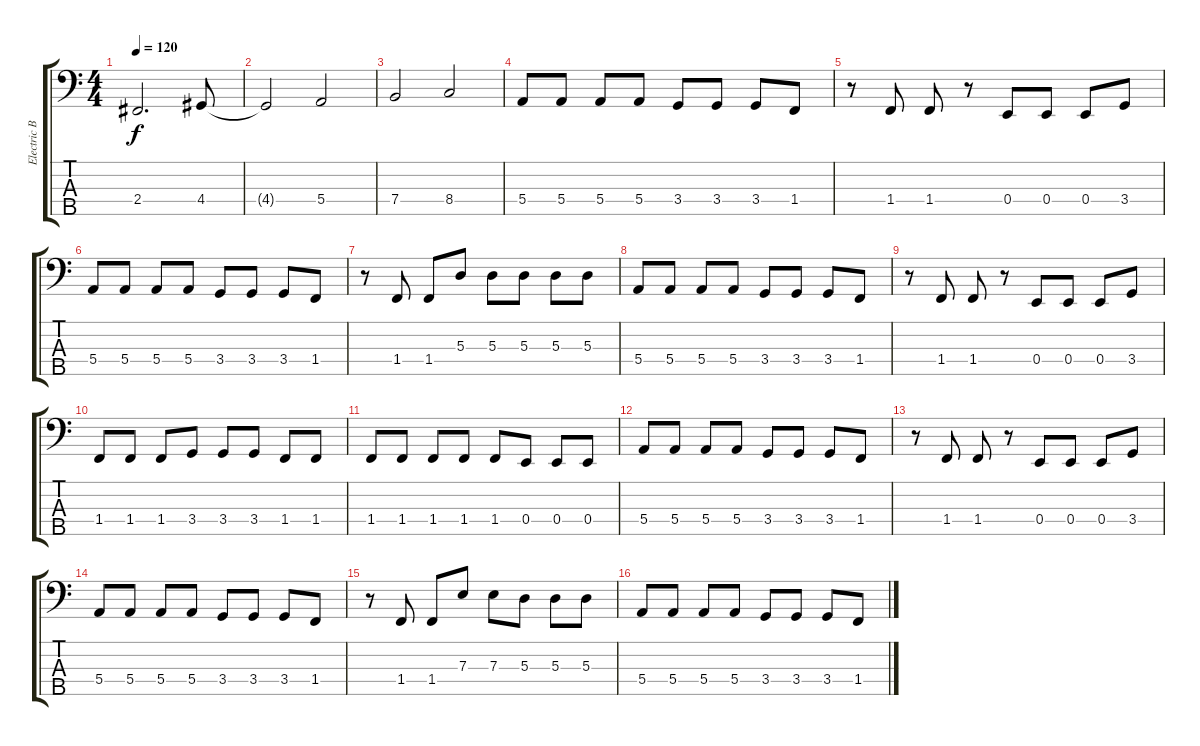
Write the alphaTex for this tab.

\track ("Electric Bass" "Electric B") {instrument electricbassfinger}
\staff {score tabs}
\tuning (G2 D2 A1 E1 B0) {hide}
\ts (4 4)
\tempo 120
\clef f4
\ks c
2.4.2{d dy f} 4.4.8 |
4.4{t}.2 5.4.2 |
7.4.2 8.4.2 |
5.4.8 5.4.8 5.4.8 5.4.8 3.4.8 3.4.8 3.4.8 1.4.8 |
r.8 1.4.8 1.4.8 r.8 0.4.8 0.4.8 0.4.8 3.4.8 |
5.4.8 5.4.8 5.4.8 5.4.8 3.4.8 3.4.8 3.4.8 1.4.8 |
r.8 1.4.8 1.4.8 5.3.8 5.3.8 5.3.8 5.3.8 5.3.8 |
5.4.8 5.4.8 5.4.8 5.4.8 3.4.8 3.4.8 3.4.8 1.4.8 |
r.8 1.4.8 1.4.8 r.8 0.4.8 0.4.8 0.4.8 3.4.8 |
1.4.8 1.4.8 1.4.8 3.4.8 3.4.8 3.4.8 1.4.8 1.4.8 |
1.4.8 1.4.8 1.4.8 1.4.8 1.4.8 0.4.8 0.4.8 0.4.8 |
5.4.8 5.4.8 5.4.8 5.4.8 3.4.8 3.4.8 3.4.8 1.4.8 |
r.8 1.4.8 1.4.8 r.8 0.4.8 0.4.8 0.4.8 3.4.8 |
5.4.8 5.4.8 5.4.8 5.4.8 3.4.8 3.4.8 3.4.8 1.4.8 |
r.8 1.4.8 1.4.8 7.3.8 7.3.8 5.3.8 5.3.8 5.3.8 |
5.4.8 5.4.8 5.4.8 5.4.8 3.4.8 3.4.8 3.4.8 1.4.8
